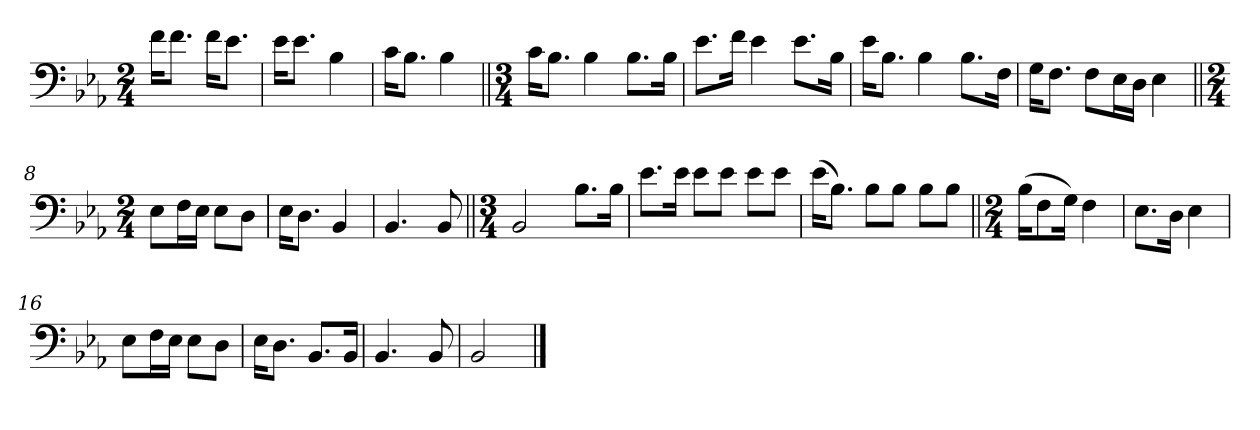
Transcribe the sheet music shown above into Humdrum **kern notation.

**kern
*part1
*staff1
*clefF4
*k[b-e-a-]
*E-:
*M2/4
*MM58
=1
16f\KL
8.f\J
16f\KL
8.e-\J
=2
16e-\KL
8.e-\J
4B-\
=3
16c\KL
8.B-\J
4B-\
=4||
*M3/4
16c\KL
8.B-\J
4B-\
8.B-\L
16B-\Jk
=5
8.e-\L
16f\Jk
4e-\
8.e-\L
16B-\Jk
=6
16e-\KL
8.B-\J
4B-\
8.B-\L
16F\Jk
=7
16G\KL
8.F\J
8F\L
16E-\L
16D\JJ
4E-\
!!LO:LB:g=z
=8||
*M2/4
8E-\L
16F\L
16E-\JJ
8E-\L
8D\J
=9
16E-\KL
8.D\J
4BB-/
=10
4.BB-/
8BB-/
=11||
*M3/4
2BB-/
8.B-\L
16B-\Jk
=12
8.e-\L
16e-\Jk
8e-\L
8e-\J
8e-\L
8e-\J
=13
(>16e-\KL
8.B-\J)
8B-\L
8B-\J
8B-\L
8B-\J
=14||
*M2/4
(>16B-\KL
8F\
16G\Jk)
4F\
=15
8.E-\L
16D\Jk
4E-\
!!LO:LB:g=z
=16
8E-\L
16F\L
16E-\JJ
8E-\L
8D\J
=17
16E-\KL
8.D\J
8.BB-/L
16BB-/Jk
=18
4.BB-/
8BB-/
=19
2BB-/
==
*-
